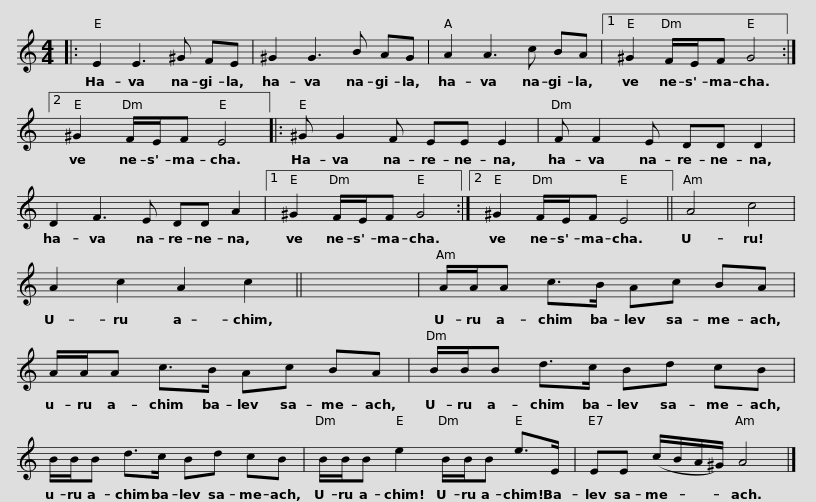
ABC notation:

X:1
L:1/8
M:4/4
I:linebreak $
K:C
V:1 treble
V:1
|: E2 E3 ^G FE | ^G2 G3 B AG | A2 A3 c BA |1 ^G2 F/E/F G4 :|2 ^G2 F/E/F E4 |:$ %5
 ^G G2 F EE E2 | F F2 E DD D2 | D2 F3 E DD A2 |1 ^G2 F/E/F G4 :|2$ ^G2 F/E/F E4 || %10
 A4 c4 | A2 c2 A2 c2 || x8 | A/A/A c>B Ac BA |$ A/A/A c>B Ac BA | %15
 B/B/B d>c Bd cB | B/B/B d>c Bd cB |$ B/B/B e2 B/B/B e>E | EE (c/B/A/^G/) A4 |] %19
